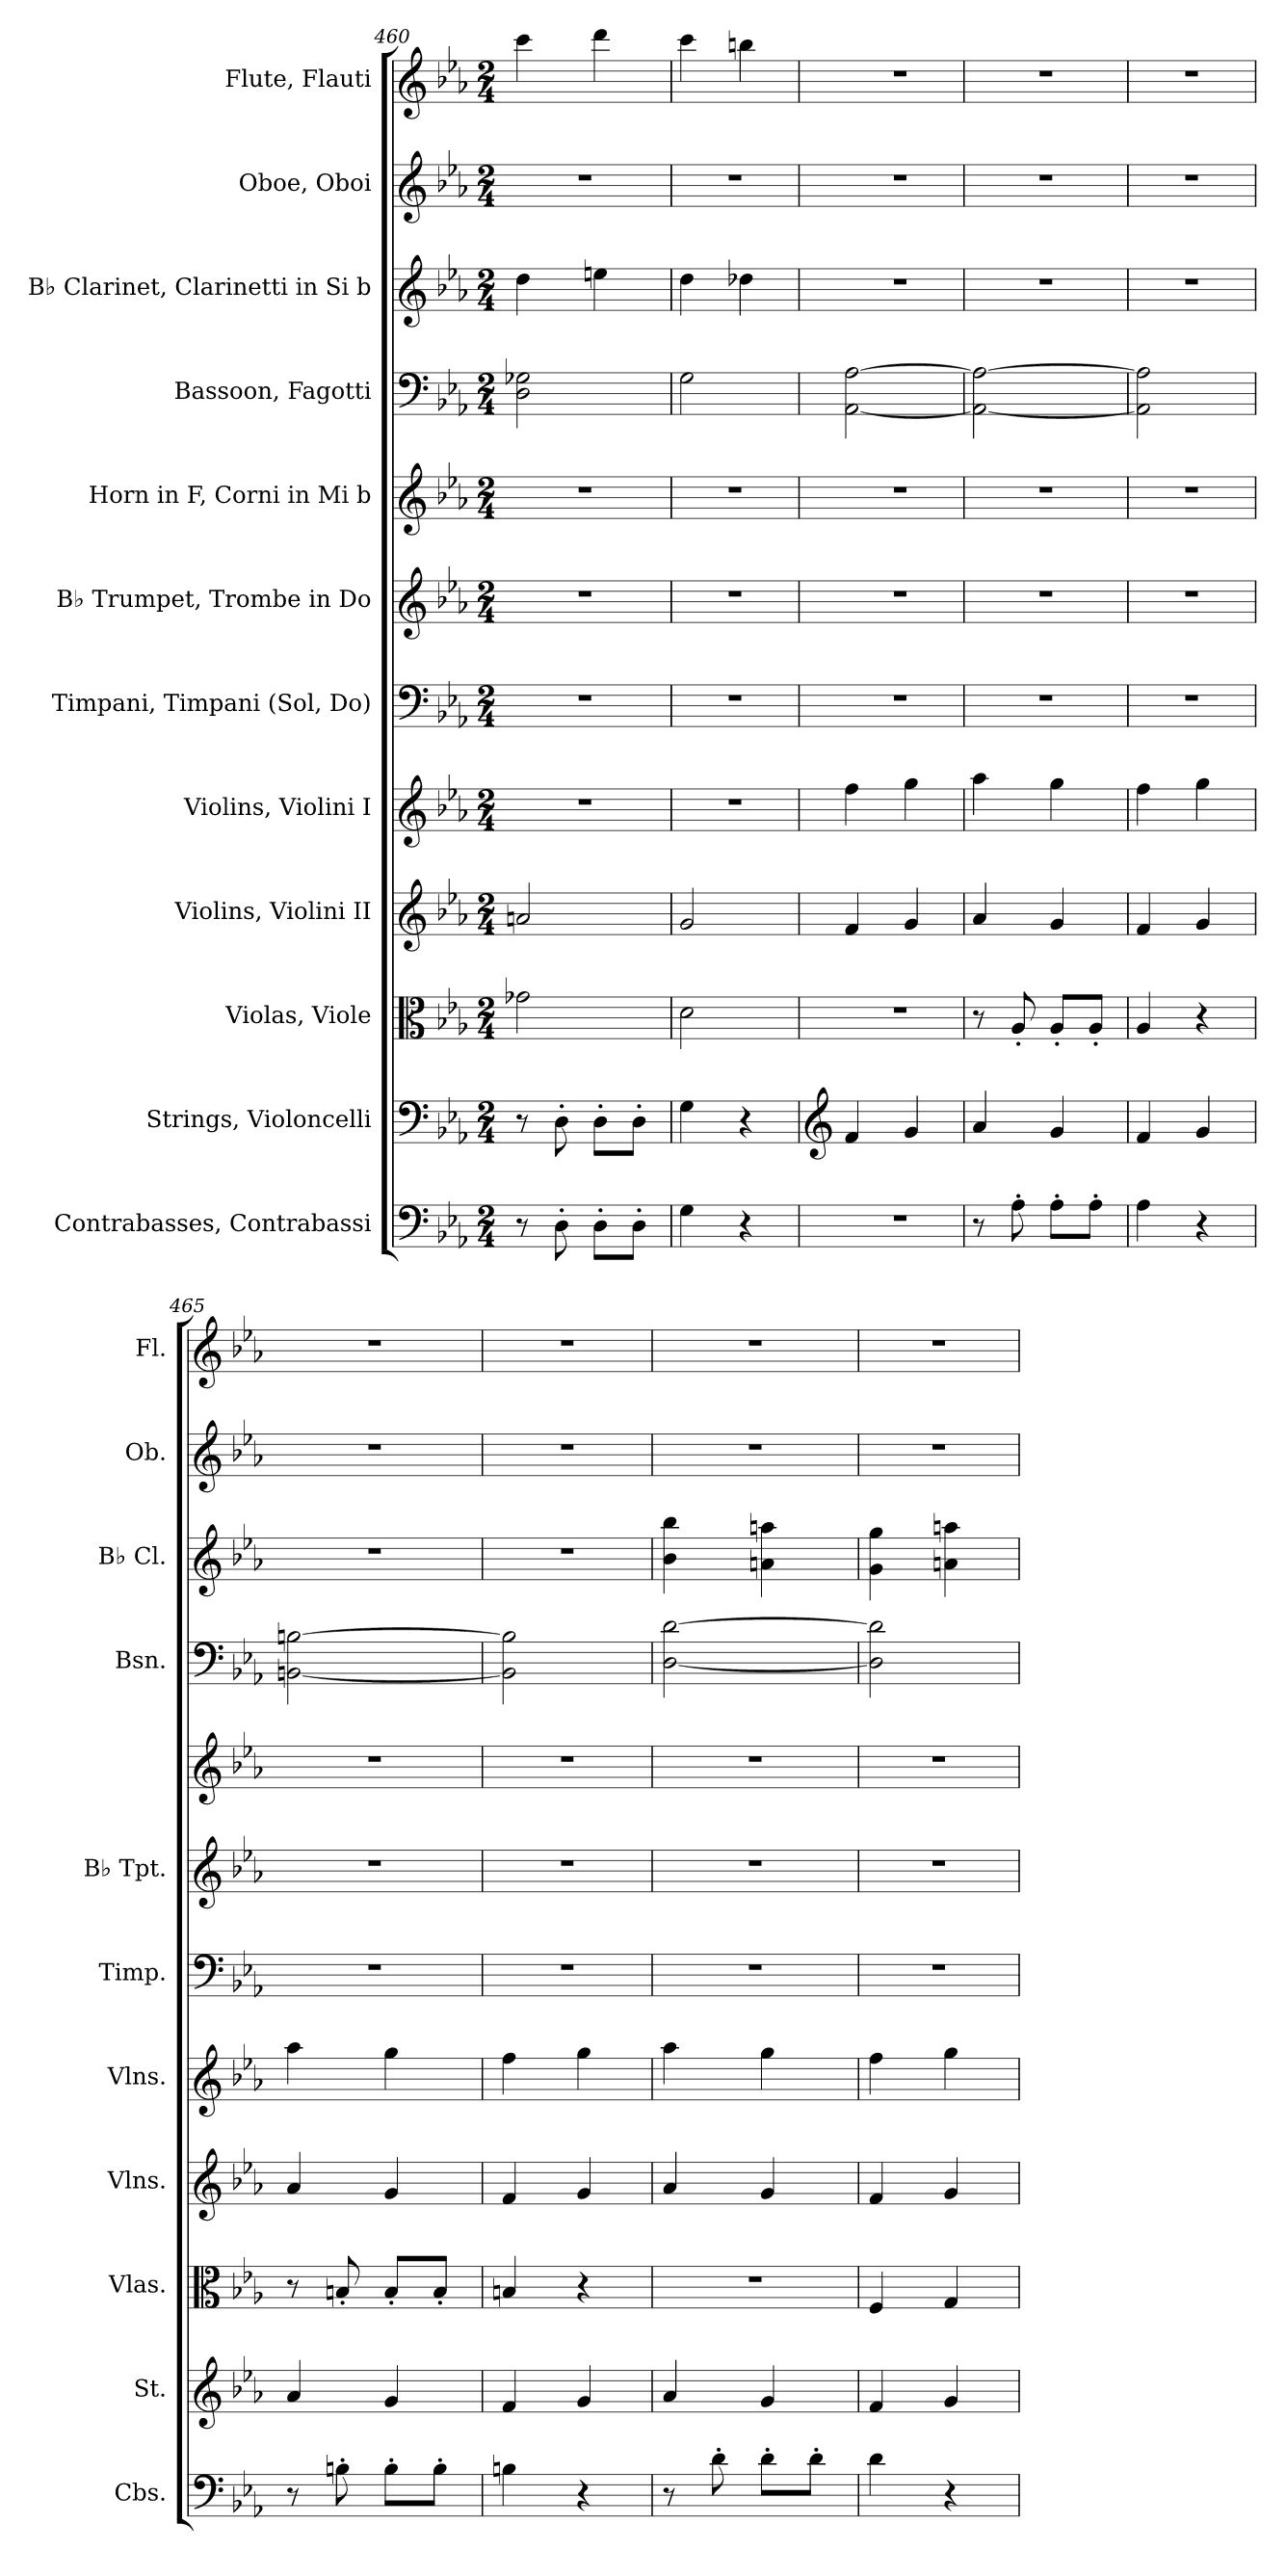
**kern	**kern	**kern	**kern	**kern	**kern	**kern	**kern	**kern	**kern	**kern	**kern
*part12	*part11	*part10	*part9	*part8	*part7	*part6	*part5	*part4	*part3	*part2	*part1
*staff12	*staff11	*staff10	*staff9	*staff8	*staff7	*staff6	*staff5	*staff4	*staff3	*staff2	*staff1
*I"Contrabasses, Contrabassi	*I"Strings, Violoncelli	*I"Violas, Viole	*I"Violins, Violini II	*I"Violins, Violini I	*I"Timpani, Timpani (Sol, Do)	*I"B♭ Trumpet, Trombe in Do	*I"Horn in F, Corni in Mi b	*I"Bassoon, Fagotti	*I"B♭ Clarinet, Clarinetti in Si b	*I"Oboe, Oboi	*I"Flute, Flauti
*I'Cbs.	*I'St.	*I'Vlas.	*I'Vlns.	*I'Vlns.	*I'Timp.	*I'B♭ Tpt.	*	*I'Bsn.	*I'B♭ Cl.	*I'Ob.	*I'Fl.
*clefF4	*clefF4	*clefC3	*clefG2	*clefG2	*clefF4	*clefG2	*clefG2	*clefF4	*clefG2	*clefG2	*clefG2
*ITrd7c12	*	*	*	*	*	*ITrd1c2	*ITrd4c7	*	*ITrd1c2	*	*
*k[b-e-a-]	*k[b-e-a-]	*k[b-e-a-]	*k[b-e-a-]	*k[b-e-a-]	*k[b-e-a-]	*k[b-e-a-d-g-]	*k[b-e-a-d-]	*k[b-e-a-]	*k[b-e-a-d-g-]	*k[b-e-a-]	*k[b-e-a-]
*M2/4	*M2/4	*M2/4	*M2/4	*M2/4	*M2/4	*M2/4	*M2/4	*M2/4	*M2/4	*M2/4	*M2/4
=460	=460	=460	=460	=460	=460	=460	=460	=460	=460	=460	=460
8r	8r	2g-X\	2an/	2r	2r	2r	2r	2D\ 2G-X\	4cc\	2r	4ccc\
8DD'\	8D'\	.	.	.	.	.	.	.	.	.	.
8DD'\L	8D'\L	.	.	.	.	.	.	.	4ddn\	.	4ddd\
8DD'\J	8D'\J	.	.	.	.	.	.	.	.	.	.
=461	=461	=461	=461	=461	=461	=461	=461	=461	=461	=461	=461
4GG\	4G\	2d\	2g/	2r	2r	2r	2r	2G\	4cc\	2r	4ccc\
4r	4r	.	.	.	.	.	.	.	4cc-X\	.	4bbn\
=462	=462	=462	=462	=462	=462	=462	=462	=462	=462	=462	=462
*	*clefG2	*	*	*	*	*	*	*	*	*	*
2r	4f/	2r	4f/	4ff\	2r	2r	2r	[2AA-\ [2A-\	2r	2r	2r
.	4g/	.	4g/	4gg\	.	.	.	.	.	.	.
=463	=463	=463	=463	=463	=463	=463	=463	=463	=463	=463	=463
8r	4a-/	8r	4a-/	4aa-\	2r	2r	2r	2AA-\_ 2A-\_	2r	2r	2r
8AA-'\	.	8A-'/	.	.	.	.	.	.	.	.	.
8AA-'\L	4g/	8A-'/L	4g/	4gg\	.	.	.	.	.	.	.
8AA-'\J	.	8A-'/J	.	.	.	.	.	.	.	.	.
=464	=464	=464	=464	=464	=464	=464	=464	=464	=464	=464	=464
4AA-\	4f/	4A-/	4f/	4ff\	2r	2r	2r	2AA-\] 2A-\]	2r	2r	2r
4r	4g/	4r	4g/	4gg\	.	.	.	.	.	.	.
!!LO:PB:g=z
=465	=465	=465	=465	=465	=465	=465	=465	=465	=465	=465	=465
8r	4a-/	8r	4a-/	4aa-\	2r	2r	2r	[2BBn\ [2Bn\	2r	2r	2r
8BBn'\	.	8Bn'/	.	.	.	.	.	.	.	.	.
8BB'\L	4g/	8B'/L	4g/	4gg\	.	.	.	.	.	.	.
8BB'\J	.	8B'/J	.	.	.	.	.	.	.	.	.
=466	=466	=466	=466	=466	=466	=466	=466	=466	=466	=466	=466
4BBn\	4f/	4Bn/	4f/	4ff\	2r	2r	2r	2BB\] 2B\]	2r	2r	2r
4r	4g/	4r	4g/	4gg\	.	.	.	.	.	.	.
=467	=467	=467	=467	=467	=467	=467	=467	=467	=467	=467	=467
8r	4a-/	2r	4a-/	4aa-\	2r	2r	2r	[2D\ [2d\	4a-\ 4aa-\	2r	2r
8D'\	.	.	.	.	.	.	.	.	.	.	.
8D'\L	4g/	.	4g/	4gg\	.	.	.	.	4gn\ 4ggn\	.	.
8D'\J	.	.	.	.	.	.	.	.	.	.	.
=468	=468	=468	=468	=468	=468	=468	=468	=468	=468	=468	=468
4D\	4f/	4F/	4f/	4ff\	2r	2r	2r	2D\] 2d\]	4f\ 4ff\	2r	2r
4r	4g/	4G/	4g/	4gg\	.	.	.	.	4gn\ 4ggn\	.	.
=	=	=	=	=	=	=	=	=	=	=	=
*-	*-	*-	*-	*-	*-	*-	*-	*-	*-	*-	*-
